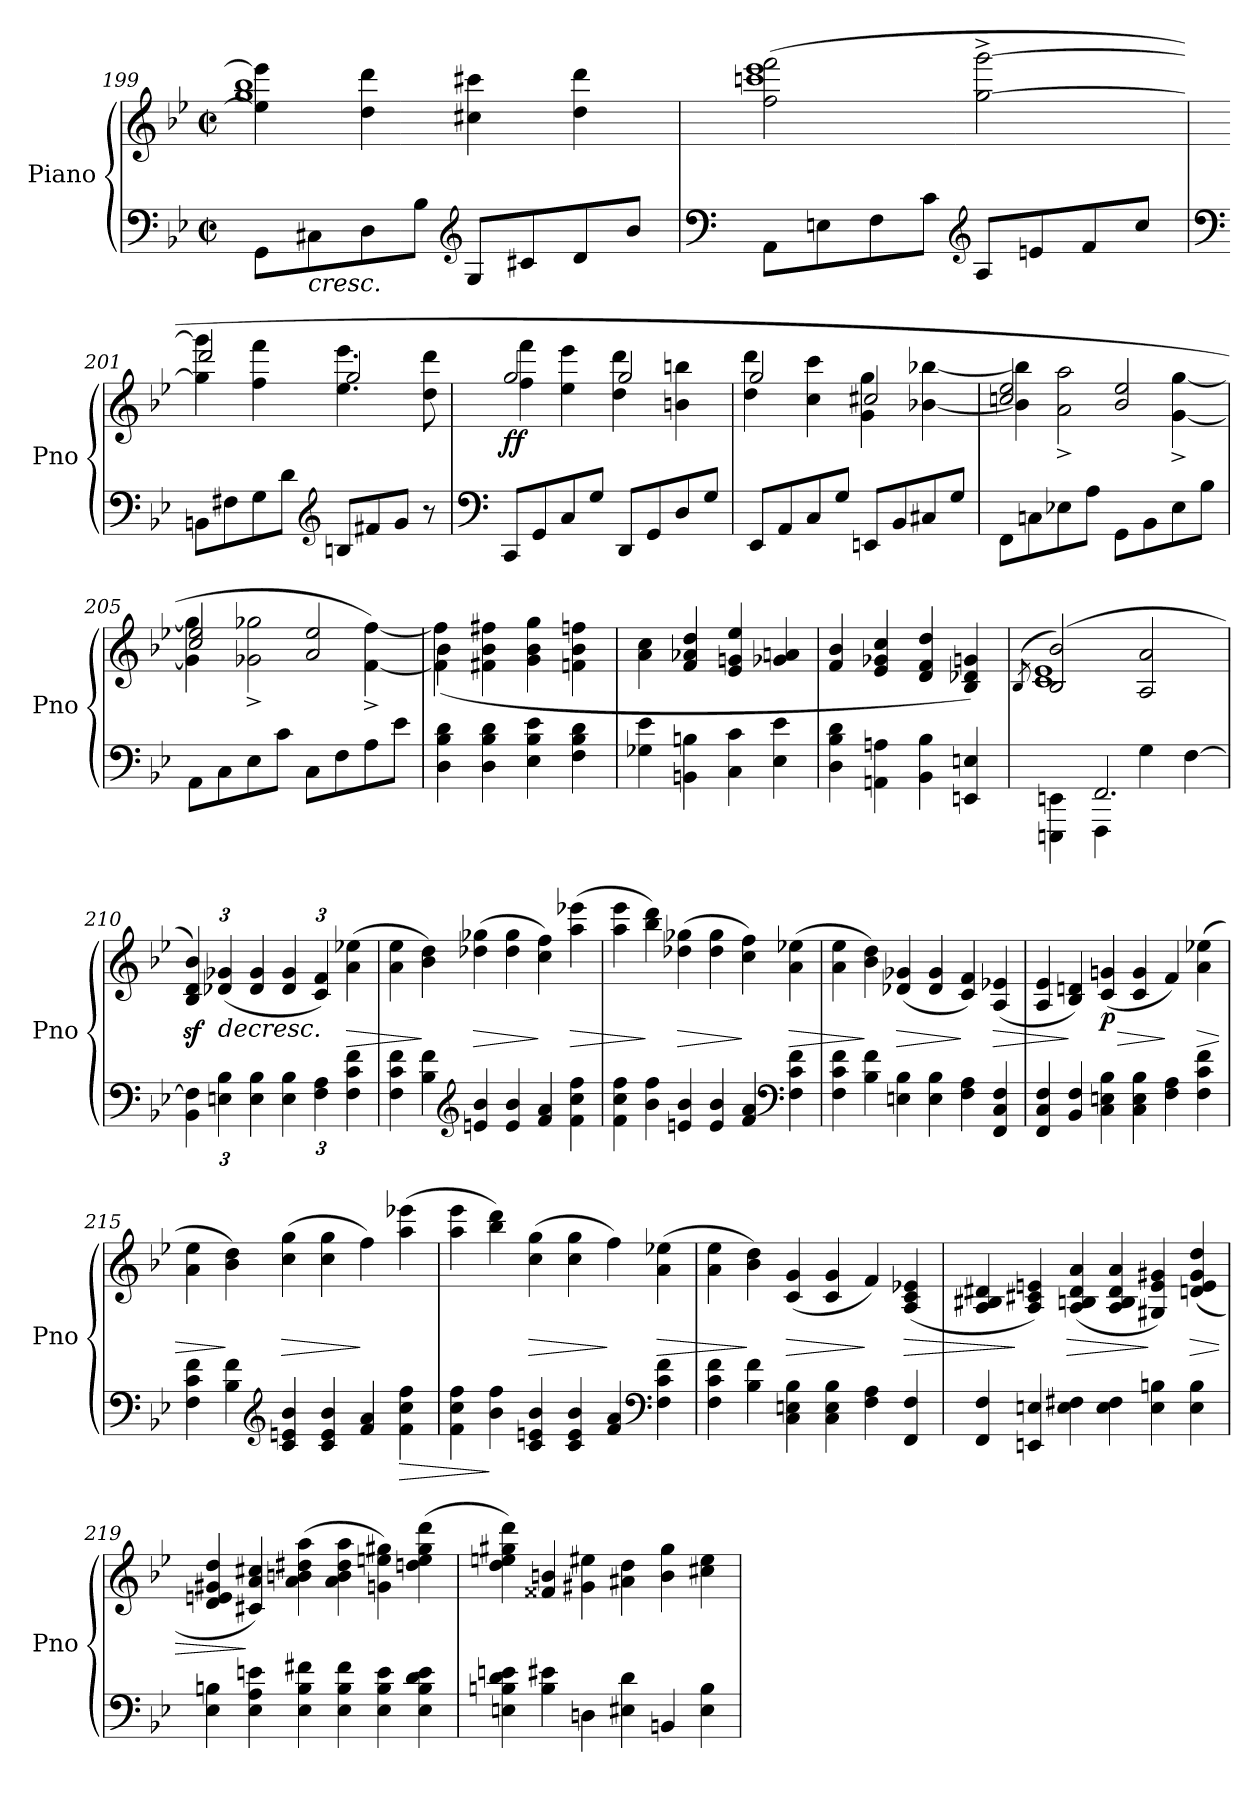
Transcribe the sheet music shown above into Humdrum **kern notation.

**kern	**kern	**dynam
*part1	*part1	*part1
*staff2	*staff1	*staff1/2
*I"Piano	*	*
*I'Pno	*	*
*clefF4	*clefG2	*
*k[b-e-]	*k[b-e-]	*
*M4/4	*M4/4	*
*met(c|)	*met(c|)	*
=199	=199	=199
*	*^	*
8GG\L	4ee-\] 4eee-\]	1gg 1bb-	.
!	!	!	!LO:HP:b=2
8C#X\	.	.	<
8D\	4dd\ 4ddd\	.	.
8B-\J	.	.	.
*clefG2	*	*	*
8G/L	4cc#X\ 4ccc#X\	.	.
8c#X/	.	.	.
8d/	4dd\ 4ddd\	.	.
8b-/J	.	.	.
!!LO:LB:g=z	!!
=200	=200	=200	=200
*clefF4	*	*	*
8AA\L	(>2ff\ 2fff\	1cccn 1eee-	.
8En\	.	.	.
8F\	.	.	.
8c\J	.	.	.
*clefG2	*	*	*
8A/L	[2gg\^ [2ggg\^	.	.
8en/	.	.	.
8f/	.	.	.
8cc/J	.	.	.
=201	=201	=201	=201
*clefF4	*	*	*
8BBn\L	4gg\] 4ggg\]	2ddd/	.
8F#X\	.	.	.
8G\	4ff\ 4fff\	.	.
8d\J	.	.	.
*clefG2	*	*	*
8Bn/L	4.ee-\ 4.eee-\	2gg/	.
8f#X/	.	.	.
8g/J	.	.	.
8r	8dd\ 8ddd\	.	.
=202	=202	=202	=202
*clefF4	*	*	*
!	!	!	!LO:DY:b
8CC/L	2gg/	4ff\ 4fff\	ff
8GG/	.	.	.
8C/	.	4ee-\ 4eee-\	.
8G/J	.	.	.
8DD/L	2gg/	4dd\ 4ddd\	.
8GG/	.	.	.
8D/	.	4bn\ 4bbn\	.
8G/J	.	.	.
=203	=203	=203	=203
8EE-/L	2gg/	4dd\ 4ddd\	.
8AA/	.	.	.
8C/	.	4cc\ 4ccc\	.
8G/J	.	.	.
8EEn/L	2cc#X/	4g\ 4gg\	.
8BB-/	.	.	.
8C#X/	.	[4b-X\ [4bb-X\	.
8G/J	.	.	.
!!LO:LB:g=z	!!
=204	=204	=204	=204
8FF\L	2ccn/ 2ee-/	4b-\] 4bb-\]	.
8Cn\	.	.	.
8E-X\	.	2a\^ 2aa\^	.
8A\J	.	.	.
8GG\L	2b-/ 2ee-/	.	.
8BB-\	.	.	.
8E-\	.	[4g\^ [4gg\^	.
8B-\J	.	.	.
=205	=205	=205	=205
8AA\L	2cc/ 2ee-/	4g\] 4gg\]	.
8C\	.	.	.
8E-\	.	2g-X\^ 2gg-X\^	.
8c\J	.	.	.
8C\L	2a/ 2ee-/	.	.
8F\	.	.	.
8A\	.	[4f\^ [4ff\^)	.
8e-\J	.	.	.
=206	=206	=206	=206
4D\ 4B-\ 4d\	4b-\	(>4f\] 4ff\]	.
4D\ 4B-\ 4d\	4f#X\ 4b-\ 4ff#X\	2.ryy	.
4E-\ 4B-\ 4e-\	4g\ 4b-\ 4gg\	.	.
4F\ 4B-\ 4d\	4fn\ 4b-\ 4ffn\	.	.
*	*v	*v	*
=207	=207	=207
4G-X\ 4e-\	4a\ 4cc\	.
4BBn\ 4Bn\	4f/ 4a-X/ 4dd/	.
4C\ 4c\	4e-/ 4gn/ 4ee-/	.
4E-\ 4e-\	4g-X/ 4an/	.
=208	=208	=208
4D\ 4B-\ 4d\	4f/ 4b-/	.
4AAn\ 4An\	4e-/ 4g-X/ 4cc/	.
4BB-\ 4B-\	4d/ 4f/ 4dd/	.
4EEn/ 4En/	4B-/ 4d-X/ 4gn/)	.
=209	=209	=209
.	(>8qB-/	.
*^	*^	*
4EEEn\ 4EEn\	4ryy	(2B-/ 2b-/)	1c 1e-	.
4FFF\	2.FF/	.	.	.
4G\	.	2A/ 2a/	.	.
[4F\	.	.	.	.
*v	*v	*	*	*
*	*v	*v	*
!!LO:LB:g=z
=210	=210	=210
*Xbrackettup	*Xbrackettup	*
6BB-\ 6F\]	6B-/z< 6d/z< 6b-/z<)	.
!	!	!LO:HP:b
6En\ 6B-\	(6d-X/ 6g-X/	>
6E\ 6B-\	6d-/ 6g-/	.
6E\ 6B-\	6d-/ 6g-/	.
6F\ 6A\	6c/ 6f/)	[
!	!	!LO:HP:b
6F\ 6c\ 6f\	(6a\ 6ee-X\	>
=211	=211	=211
*Xtuplet	*Xtuplet	*
6F\ 6c\ 6f\	6a\ 6ee-\	.
6B-\ 6f\	6b-\ 6dd\)	]
*clefG2	*	*
!	!	!LO:HP:b
6en/ 6b-/	(6dd-X\ 6gg-X\	>
6e/ 6b-/	6dd-\ 6gg-\	.
6f/ 6a/	6cc\ 6ff\)	]
!	!	!LO:HP:b
6f\ 6cc\ 6ff\	(6aa\ 6eee-X\	>
=212	=212	=212
6f\ 6cc\ 6ff\	6aa\ 6eee-\	.
6b-\ 6ff\	6bb-\ 6ddd\)	]
!	!	!LO:HP:b
6en/ 6b-/	(6dd-X\ 6gg-X\	>
6e/ 6b-/	6dd-\ 6gg-\	.
6f/ 6a/	6cc\ 6ff\)	]
*clefF4	*	*
!	!	!LO:HP:b
6F\ 6c\ 6f\	(6a\ 6ee-X\	>
=213	=213	=213
6F\ 6c\ 6f\	6a\ 6ee-\	.
6B-\ 6f\	6b-\ 6dd\)	]
!	!	!LO:HP:b
6En\ 6B-\	(6d-X/ 6g-X/	>
6E\ 6B-\	6d-/ 6g-/	.
6F\ 6A\	6c/ 6f/)	]
!	!	!LO:HP:b
6FF/ 6C/ 6F/	(6A/ 6e-X/	>
=214	=214	=214
6FF/ 6C/ 6F/	6A/ 6e-/	.
6BB-/ 6F/	6B-/ 6dn/)	]
!	!	!LO:HP:b
!	!	!LO:DY:n=1:b
6C\ 6En\ 6B-\	(6c/ 6gn/	> p
6C\ 6E\ 6B-\	6c/ 6g/	.
6F\ 6A\	6f/)	]
!	!	!LO:HP:b
6F\ 6c\ 6f\	(6a\ 6ee-X\	>
!!LO:LB:g=z
=215	=215	=215
6F\ 6c\ 6f\	6a\ 6ee-\	.
6B-\ 6f\	6b-\ 6dd\)	]
*clefG2	*	*
!	!	!LO:HP:b
6c/ 6en/ 6b-/	(6cc\ 6gg\	>
6c/ 6e/ 6b-/	6cc\ 6gg\	.
6f/ 6a/	6ff\)	]
!	!	!LO:HP:b=2
6f\ 6cc\ 6ff\	(6aa\ 6eee-X\	>
=216	=216	=216
6f\ 6cc\ 6ff\	6aa\ 6eee-\	.
6b-\ 6ff\	6bb-\ 6ddd\)	]
!	!	!LO:HP:b
6c/ 6en/ 6b-/	(6cc\ 6gg\	>
6c/ 6e/ 6b-/	6cc\ 6gg\	.
6f/ 6a/	6ff\)	]
*clefF4	*	*
!	!	!LO:HP:b
6F\ 6c\ 6f\	(6a\ 6ee-X\	>
=217	=217	=217
6F\ 6c\ 6f\	6a\ 6ee-\	.
6B-\ 6f\	6b-\ 6dd\)	]
!	!	!LO:HP:b
6C\ 6En\ 6B-\	(6c/ 6g/	>
6C\ 6E\ 6B-\	6c/ 6g/	.
6F\ 6A\	6f/)	]
!	!	!LO:HP:b
6FF/ 6F/	(6A/ 6c/ 6e-X/	>
=218	=218	=218
6FF/ 6F/	6A/ 6B#X/ 6d#X/	.
6EEn/ 6En/	6A/ 6c#X/ 6en/)	]
!	!	!LO:HP:b
!	!	!LO:DY:n=1:b
6E\ 6F#X\	(6A/ 6Bn/ 6d#/ 6a/	> other-dynamics
6E\ 6F#\	6A/ 6B/ 6d#/ 6a/	.
6E\ 6Bn\	6G#X/ 6e/ 6g#X/)	]
!	!	!LO:HP:b
6E\ 6B\	(6dn/ 6e/ 6g#/ 6dd/	>
!!LO:PB:g=z
=219	=219	=219
6E-\ 6Bn\	6d/ 6en/ 6g#X/ 6dd/	.
6E-\ 6A\ 6en\	6c#X/ 6a/ 6cc#X/)	]
6E-\ 6B\ 6f#X\	(6a\ 6bn\ 6dd#X\ 6aa\	.
6E-\ 6B\ 6f#\	6a\ 6b\ 6dd#\ 6aa\	.
6E-\ 6B\ 6e\	6gn\ 6een\ 6gg#X\)	]
6E-\ 6B\ 6d\ 6e\	(6ddn\ 6ee\ 6gg#\ 6ddd\	.
=220	=220	=220
6En\ 6Bn\ 6d\ 6en\	6dd\ 6een\ 6gg#X\ 6ddd\)	.
6B\ 6e#X\	6f##X/ 6bn/	.
6Dn\	6g#X\ 6ee#X\	.
6E#X\ 6d\	6a#X\ 6dd\	.
6BBn/	6b\ 6gg#\	.
6E#\ 6B\	6cc#X\ 6ee#\	.
=	=	=
*-	*-	*-
